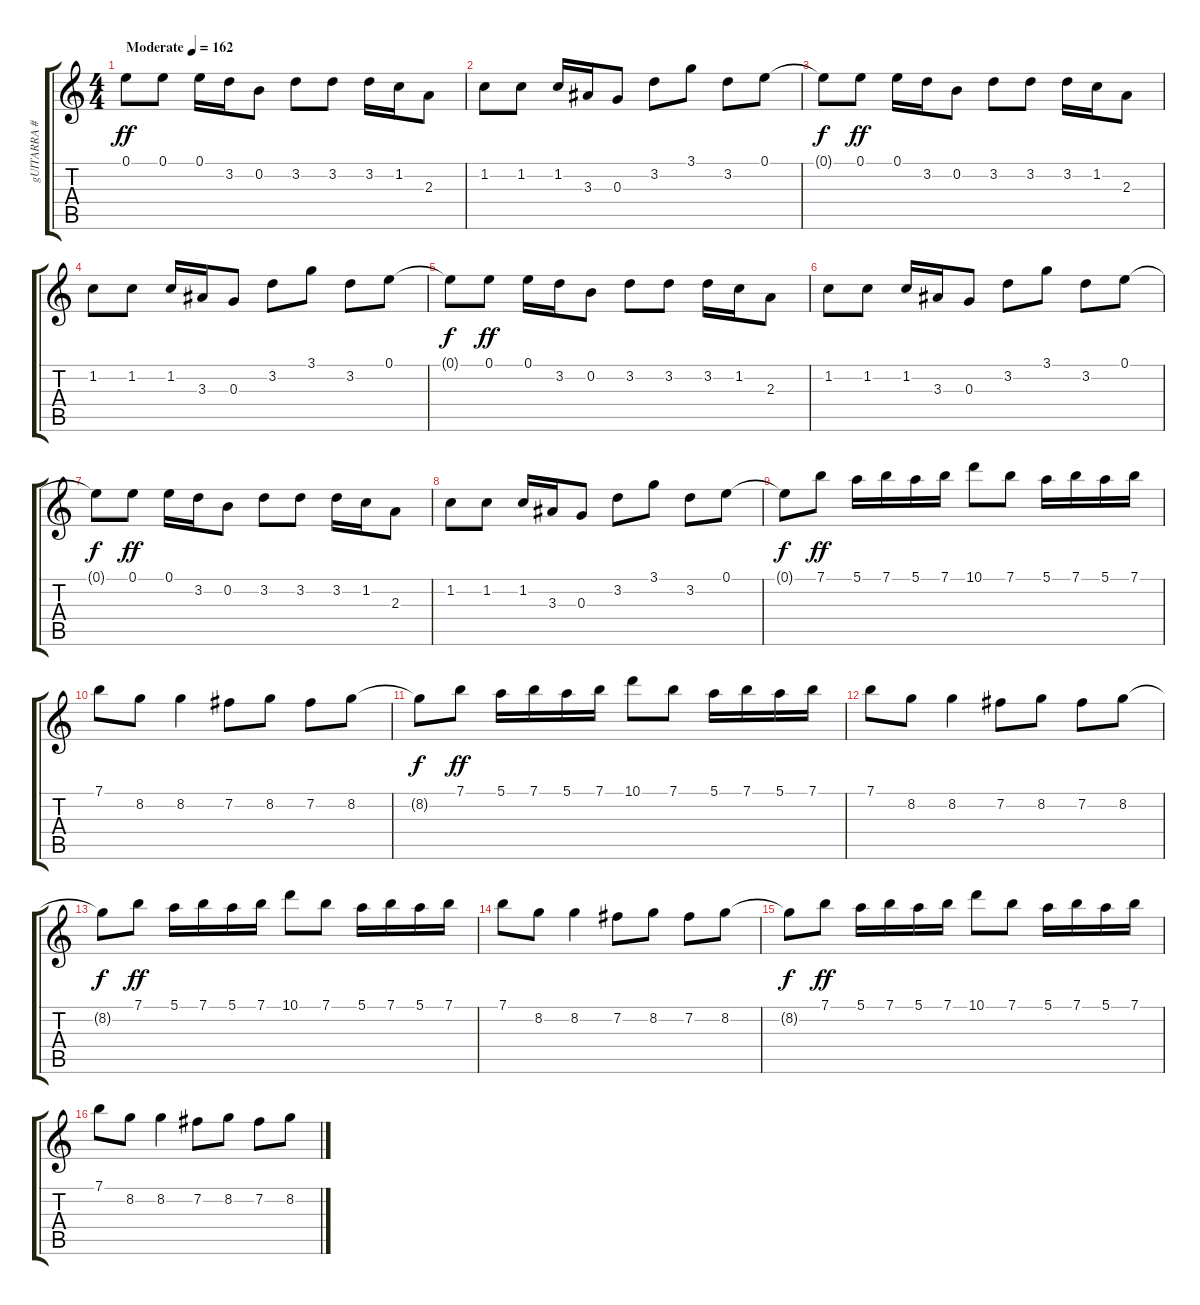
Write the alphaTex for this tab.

\track ("gUITARRA #1" "gUITARRA #") {instrument overdrivenguitar}
\staff {score tabs}
\tuning (E4 B3 G3 D3 A2 E2) {hide}
\ts (4 4)
\tempo (162 "Moderate")
\clef g2
\ks c
0.1.8{dy ff instrument overdrivenguitar} 0.1.8 0.1.16 3.2.16 0.2.8 3.2.8 3.2.8 3.2.16 1.2.16 2.3.8 |
1.2.8 1.2.8 1.2.16 3.3.16 0.3.8 3.2.8 3.1.8 3.2.8 0.1.8 |
0.1{t}.8{dy f} 0.1.8{dy ff} 0.1.16 3.2.16 0.2.8 3.2.8 3.2.8 3.2.16 1.2.16 2.3.8 |
1.2.8 1.2.8 1.2.16 3.3.16 0.3.8 3.2.8 3.1.8 3.2.8 0.1.8 |
0.1{t}.8{dy f} 0.1.8{dy ff} 0.1.16 3.2.16 0.2.8 3.2.8 3.2.8 3.2.16 1.2.16 2.3.8 |
1.2.8 1.2.8 1.2.16 3.3.16 0.3.8 3.2.8 3.1.8 3.2.8 0.1.8 |
0.1{t}.8{dy f} 0.1.8{dy ff} 0.1.16 3.2.16 0.2.8 3.2.8 3.2.8 3.2.16 1.2.16 2.3.8 |
1.2.8 1.2.8 1.2.16 3.3.16 0.3.8 3.2.8 3.1.8 3.2.8 0.1.8 |
0.1{t}.8{dy f} 7.1.8{dy ff} 5.1.16 7.1.16 5.1.16 7.1.16 10.1.8 7.1.8 5.1.16 7.1.16 5.1.16 7.1.16 |
7.1.8 8.2.8 8.2.4 7.2.8 8.2.8 7.2.8 8.2.8 |
8.2{t}.8{dy f} 7.1.8{dy ff} 5.1.16 7.1.16 5.1.16 7.1.16 10.1.8 7.1.8 5.1.16 7.1.16 5.1.16 7.1.16 |
7.1.8 8.2.8 8.2.4 7.2.8 8.2.8 7.2.8 8.2.8 |
8.2{t}.8{dy f} 7.1.8{dy ff} 5.1.16 7.1.16 5.1.16 7.1.16 10.1.8 7.1.8 5.1.16 7.1.16 5.1.16 7.1.16 |
7.1.8 8.2.8 8.2.4 7.2.8 8.2.8 7.2.8 8.2.8 |
8.2{t}.8{dy f} 7.1.8{dy ff} 5.1.16 7.1.16 5.1.16 7.1.16 10.1.8 7.1.8 5.1.16 7.1.16 5.1.16 7.1.16 |
7.1.8 8.2.8 8.2.4 7.2.8 8.2.8 7.2.8 8.2.8
